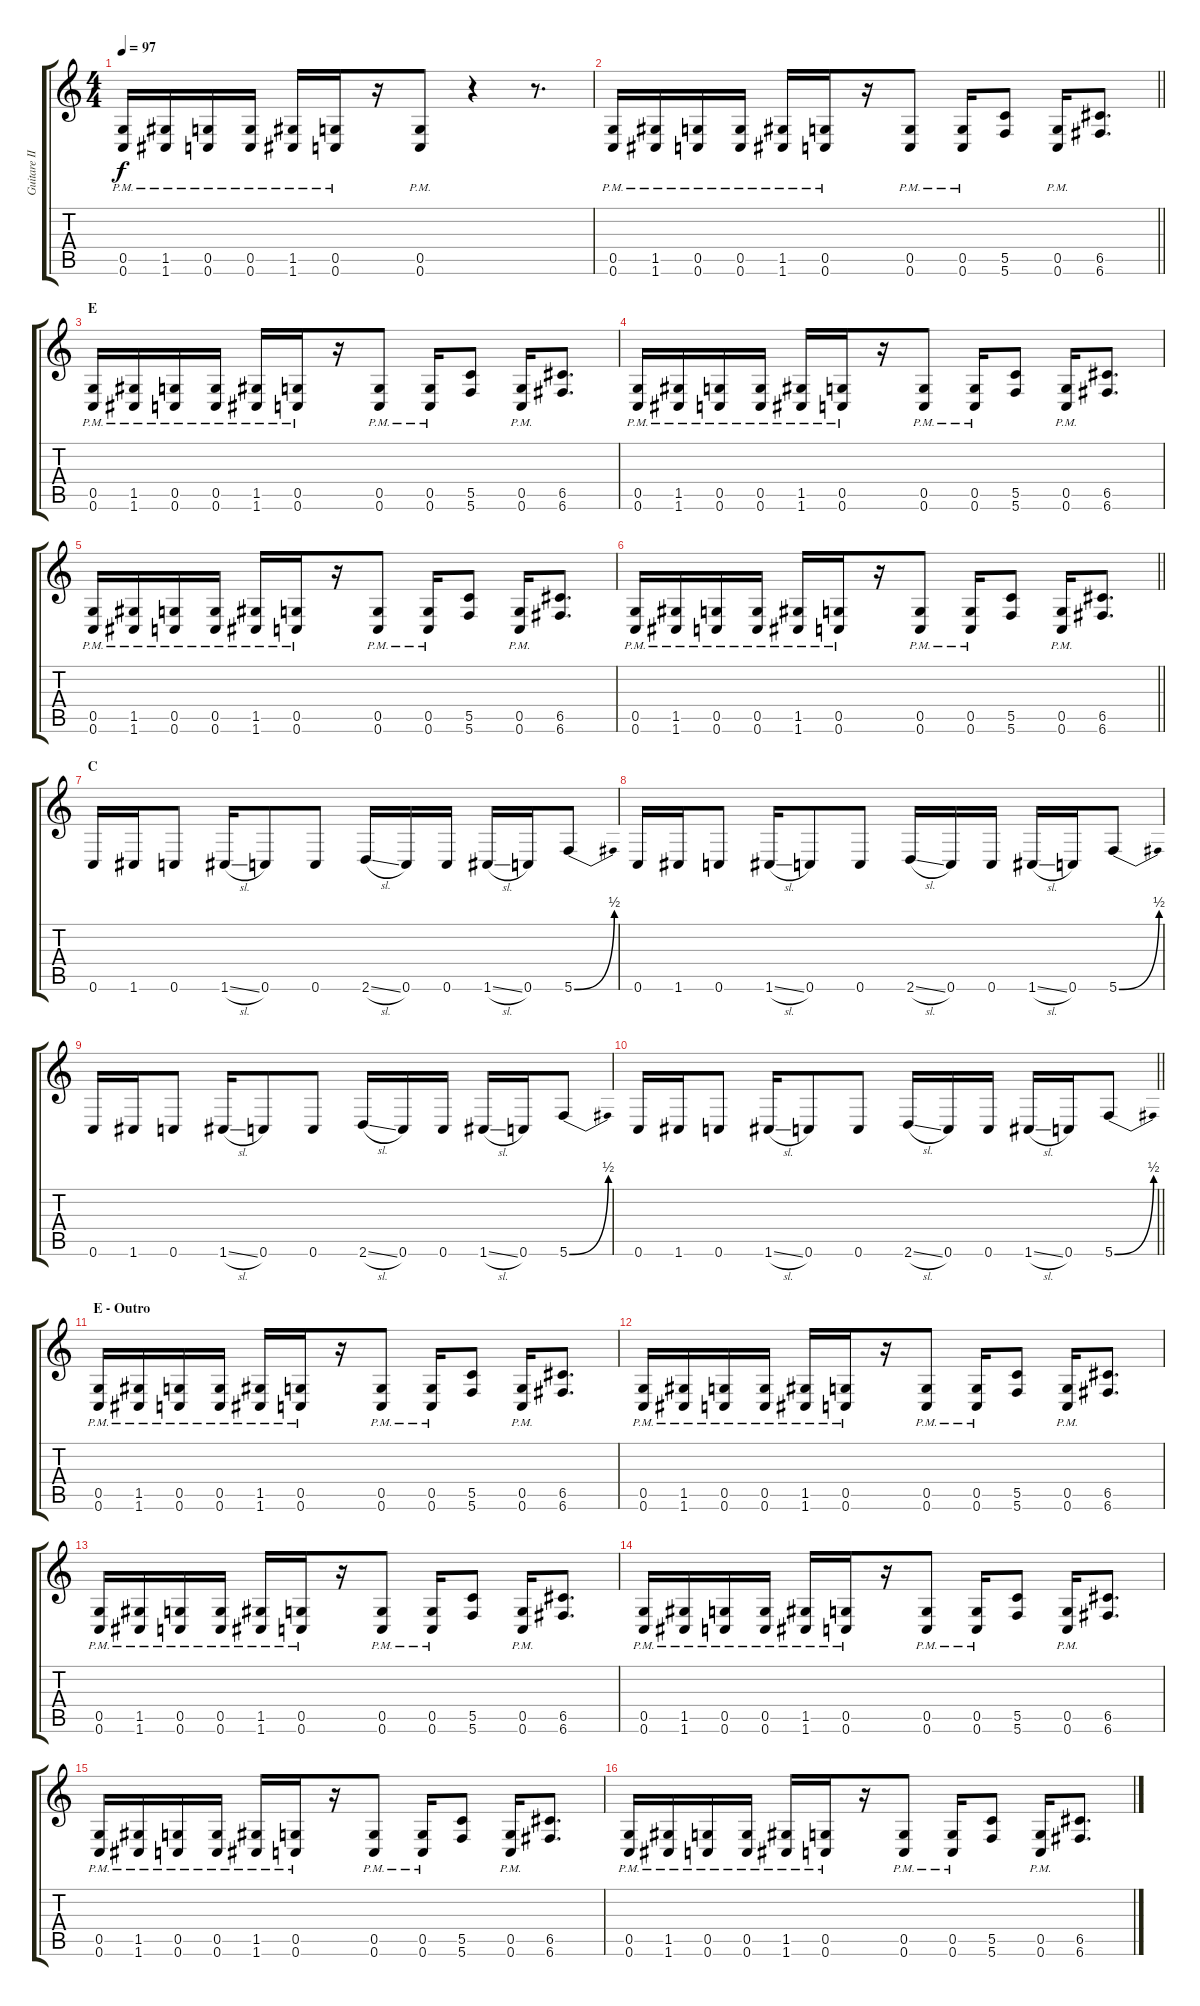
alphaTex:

\track ("Guitare II" "Guitare II") {instrument distortionguitar}
\staff {score tabs}
\tuning (D4 A3 F3 C3 G2 C2) {hide}
\ts (4 4)
\tempo 97
\clef g2
\ks c
(0.5{pm} 0.6{pm}).16{dy f} (1.5{pm} 1.6{pm}).16 (0.5{pm} 0.6{pm}).16 (0.5{pm} 0.6{pm}).16 (1.5{pm} 1.6).16 (0.5{pm} 0.6{pm}).16 r.16 (0.5{pm} 0.6{pm}).8 r.4 r.8{d} |
\barLineRight lightlight
(0.5{pm} 0.6{pm}).16 (1.5{pm} 1.6{pm}).16 (0.5{pm} 0.6{pm}).16 (0.5{pm} 0.6{pm}).16 (1.5{pm} 1.6).16 (0.5{pm} 0.6{pm}).16 r.16 (0.5{pm} 0.6{pm}).8 (0.5{pm} 0.6{pm}).16 (5.5 5.6).8 (0.5{pm} 0.6{pm}).16 (6.5 6.6).8{d} |
\section ("" "E")
(0.5{pm} 0.6{pm}).16 (1.5{pm} 1.6{pm}).16 (0.5{pm} 0.6{pm}).16 (0.5{pm} 0.6{pm}).16 (1.5{pm} 1.6).16 (0.5{pm} 0.6{pm}).16 r.16 (0.5{pm} 0.6{pm}).8 (0.5{pm} 0.6{pm}).16 (5.5 5.6).8 (0.5{pm} 0.6{pm}).16 (6.5 6.6).8{d} |
(0.5{pm} 0.6{pm}).16 (1.5{pm} 1.6{pm}).16 (0.5{pm} 0.6{pm}).16 (0.5{pm} 0.6{pm}).16 (1.5{pm} 1.6).16 (0.5{pm} 0.6{pm}).16 r.16 (0.5{pm} 0.6{pm}).8 (0.5{pm} 0.6{pm}).16 (5.5 5.6).8 (0.5{pm} 0.6{pm}).16 (6.5 6.6).8{d} |
(0.5{pm} 0.6{pm}).16 (1.5{pm} 1.6{pm}).16 (0.5{pm} 0.6{pm}).16 (0.5{pm} 0.6{pm}).16 (1.5{pm} 1.6).16 (0.5{pm} 0.6{pm}).16 r.16 (0.5{pm} 0.6{pm}).8 (0.5{pm} 0.6{pm}).16 (5.5 5.6).8 (0.5{pm} 0.6{pm}).16 (6.5 6.6).8{d} |
\barLineRight lightlight
(0.5{pm} 0.6{pm}).16 (1.5{pm} 1.6{pm}).16 (0.5{pm} 0.6{pm}).16 (0.5{pm} 0.6{pm}).16 (1.5{pm} 1.6).16 (0.5{pm} 0.6{pm}).16 r.16 (0.5{pm} 0.6{pm}).8 (0.5{pm} 0.6{pm}).16 (5.5 5.6).8 (0.5{pm} 0.6{pm}).16 (6.5 6.6).8{d} |
\section ("" "C")
0.6.16 1.6.16 0.6.8 1.6{sl}.16 0.6.8 0.6.8 2.6{sl}.16 0.6.16 0.6.16 1.6{sl}.16 0.6.16 5.6{be (bend 0 0 60 2)}.8 |
0.6.16 1.6.16 0.6.8 1.6{sl}.16 0.6.8 0.6.8 2.6{sl}.16 0.6.16 0.6.16 1.6{sl}.16 0.6.16 5.6{be (bend 0 0 60 2)}.8 |
0.6.16 1.6.16 0.6.8 1.6{sl}.16 0.6.8 0.6.8 2.6{sl}.16 0.6.16 0.6.16 1.6{sl}.16 0.6.16 5.6{be (bend 0 0 60 2)}.8 |
\barLineRight lightlight
0.6.16 1.6.16 0.6.8 1.6{sl}.16 0.6.8 0.6.8 2.6{sl}.16 0.6.16 0.6.16 1.6{sl}.16 0.6.16 5.6{be (bend 0 0 60 2)}.8 |
\section ("" "E - Outro")
(0.5{pm} 0.6{pm}).16 (1.5{pm} 1.6{pm}).16 (0.5{pm} 0.6{pm}).16 (0.5{pm} 0.6{pm}).16 (1.5{pm} 1.6).16 (0.5{pm} 0.6{pm}).16 r.16 (0.5{pm} 0.6{pm}).8 (0.5{pm} 0.6{pm}).16 (5.5 5.6).8 (0.5{pm} 0.6{pm}).16 (6.5 6.6).8{d} |
(0.5{pm} 0.6{pm}).16 (1.5{pm} 1.6{pm}).16 (0.5{pm} 0.6{pm}).16 (0.5{pm} 0.6{pm}).16 (1.5{pm} 1.6).16 (0.5{pm} 0.6{pm}).16 r.16 (0.5{pm} 0.6{pm}).8 (0.5{pm} 0.6{pm}).16 (5.5 5.6).8 (0.5{pm} 0.6{pm}).16 (6.5 6.6).8{d} |
(0.5{pm} 0.6{pm}).16 (1.5{pm} 1.6{pm}).16 (0.5{pm} 0.6{pm}).16 (0.5{pm} 0.6{pm}).16 (1.5{pm} 1.6).16 (0.5{pm} 0.6{pm}).16 r.16 (0.5{pm} 0.6{pm}).8 (0.5{pm} 0.6{pm}).16 (5.5 5.6).8 (0.5{pm} 0.6{pm}).16 (6.5 6.6).8{d} |
(0.5{pm} 0.6{pm}).16 (1.5{pm} 1.6{pm}).16 (0.5{pm} 0.6{pm}).16 (0.5{pm} 0.6{pm}).16 (1.5{pm} 1.6).16 (0.5{pm} 0.6{pm}).16 r.16 (0.5{pm} 0.6{pm}).8 (0.5{pm} 0.6{pm}).16 (5.5 5.6).8 (0.5{pm} 0.6{pm}).16 (6.5 6.6).8{d} |
(0.5{pm} 0.6{pm}).16 (1.5{pm} 1.6{pm}).16 (0.5{pm} 0.6{pm}).16 (0.5{pm} 0.6{pm}).16 (1.5{pm} 1.6).16 (0.5{pm} 0.6{pm}).16 r.16 (0.5{pm} 0.6{pm}).8 (0.5{pm} 0.6{pm}).16 (5.5 5.6).8 (0.5{pm} 0.6{pm}).16 (6.5 6.6).8{d} |
(0.5{pm} 0.6{pm}).16 (1.5{pm} 1.6{pm}).16 (0.5{pm} 0.6{pm}).16 (0.5{pm} 0.6{pm}).16 (1.5{pm} 1.6).16 (0.5{pm} 0.6{pm}).16 r.16 (0.5{pm} 0.6{pm}).8 (0.5{pm} 0.6{pm}).16 (5.5 5.6).8 (0.5{pm} 0.6{pm}).16 (6.5 6.6).8{d}
